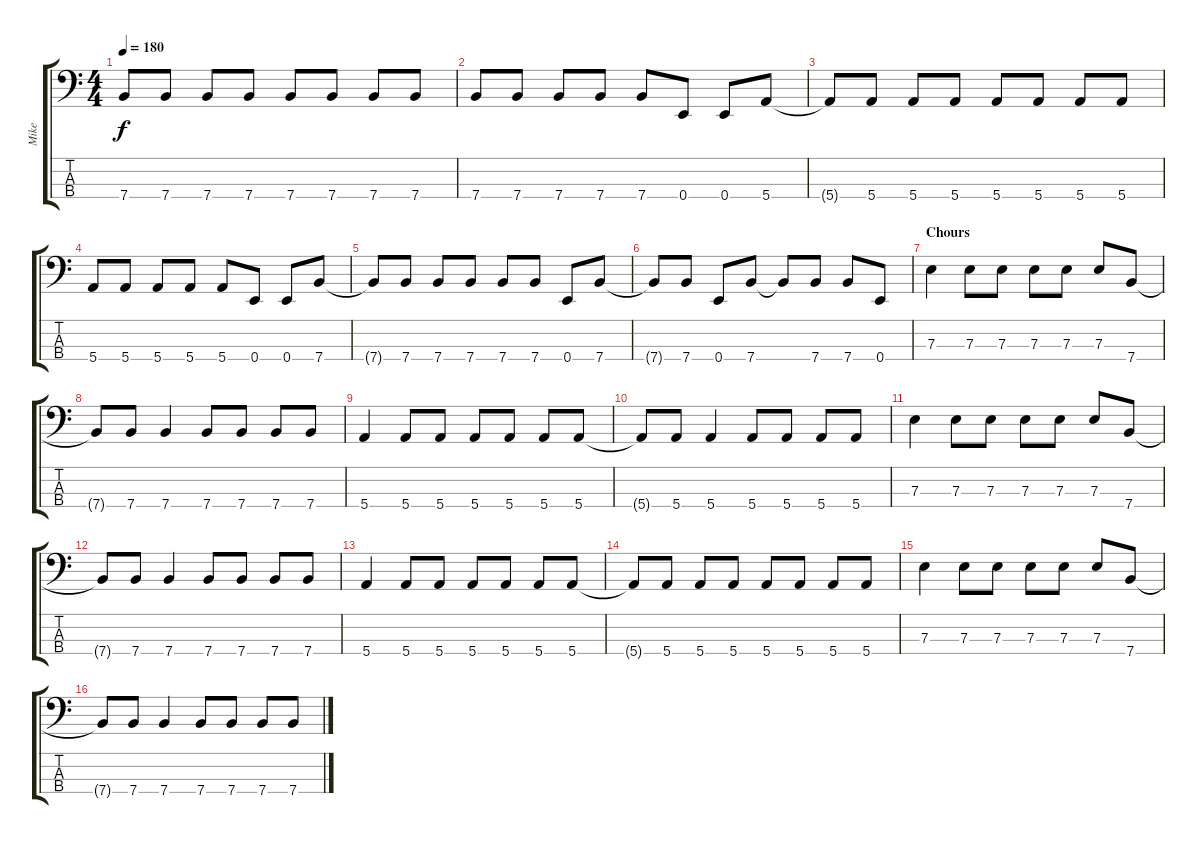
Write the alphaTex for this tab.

\track ("Mike" "Mike") {instrument electricbasspick}
\staff {score tabs}
\tuning (G2 D2 A1 E1) {hide}
\ts (4 4)
\tempo 180
\clef f4
\ks c
7.4{t}.8{dy f} 7.4.8 7.4.8 7.4.8 7.4.8 7.4.8 7.4.8 7.4.8 |
7.4.8 7.4.8 7.4.8 7.4.8 7.4.8 0.4.8 0.4.8 5.4.8 |
5.4{t}.8 5.4.8 5.4.8 5.4.8 5.4.8 5.4.8 5.4.8 5.4.8 |
5.4.8 5.4.8 5.4.8 5.4.8 5.4.8 0.4.8 0.4.8 7.4.8 |
7.4{t}.8 7.4.8 7.4.8 7.4.8 7.4.8 7.4.8 0.4.8 7.4.8 |
7.4{t}.8 7.4.8 0.4.8 7.4.8 7.4{t}.8 7.4.8 7.4.8 0.4.8 |
\section ("" "Chours")
7.3.4 7.3.8 7.3.8 7.3.8 7.3.8 7.3.8 7.4.8 |
7.4{t}.8 7.4.8 7.4.4 7.4.8 7.4.8 7.4.8 7.4.8 |
5.4.4 5.4.8 5.4.8 5.4.8 5.4.8 5.4.8 5.4.8 |
5.4{t}.8 5.4.8 5.4.4 5.4.8 5.4.8 5.4.8 5.4.8 |
7.3.4 7.3.8 7.3.8 7.3.8 7.3.8 7.3.8 7.4.8 |
7.4{t}.8 7.4.8 7.4.4 7.4.8 7.4.8 7.4.8 7.4.8 |
5.4.4 5.4.8 5.4.8 5.4.8 5.4.8 5.4.8 5.4.8 |
5.4{t}.8 5.4.8 5.4.8 5.4.8 5.4.8 5.4.8 5.4.8 5.4.8 |
7.3.4 7.3.8 7.3.8 7.3.8 7.3.8 7.3.8 7.4.8 |
7.4{t}.8 7.4.8 7.4.4 7.4.8 7.4.8 7.4.8 7.4.8
